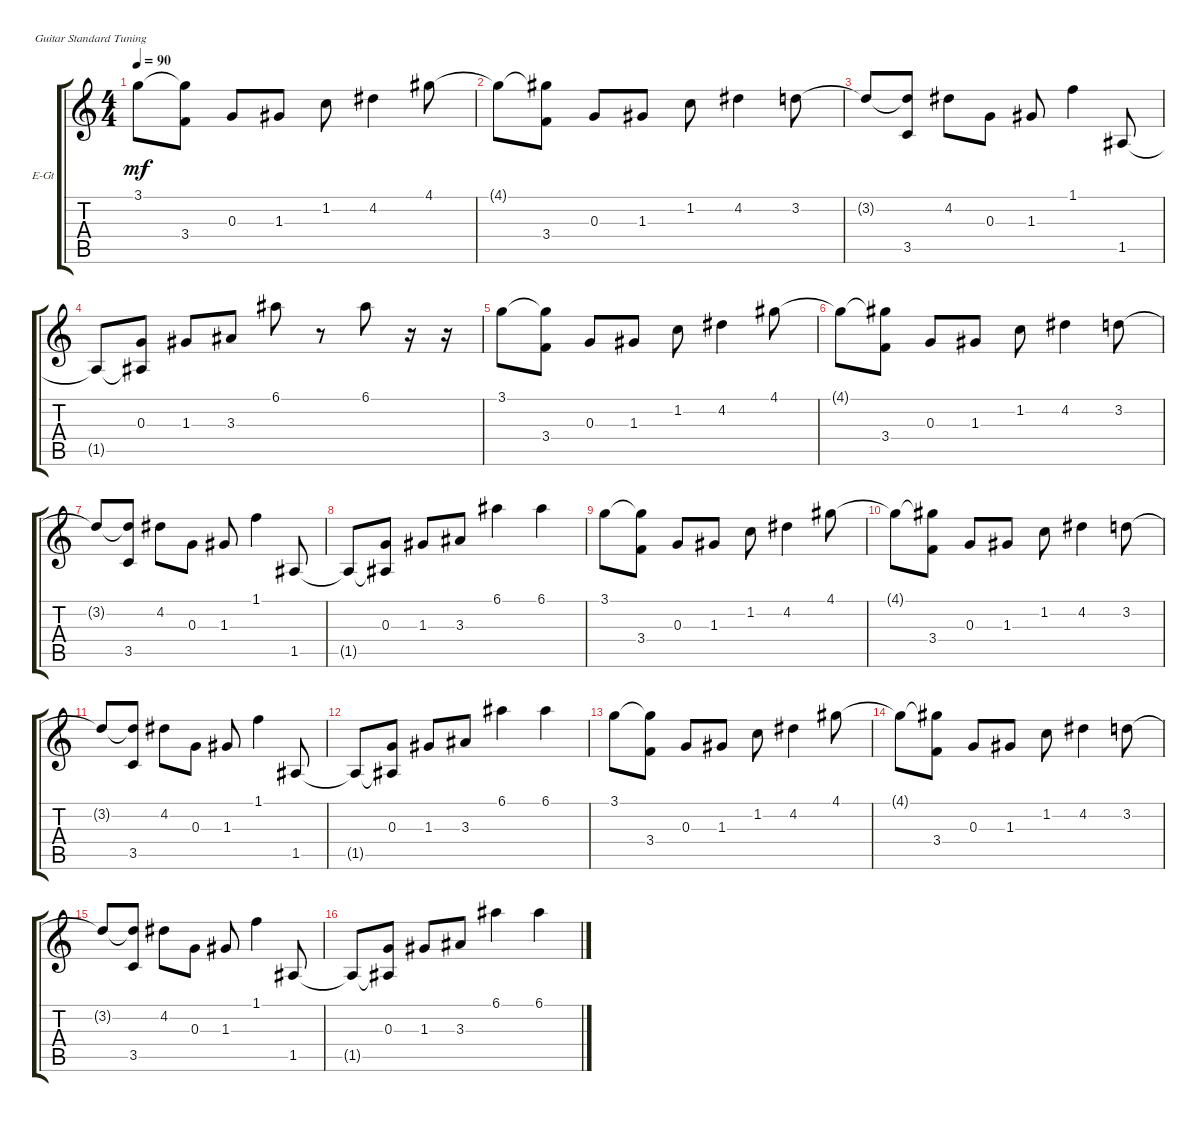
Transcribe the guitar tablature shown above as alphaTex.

\defaultSystemsLayout 4
\bracketExtendMode groupsimilarinstruments
\firstSystemTrackNameOrientation horizontal
\otherSystemsTrackNameOrientation horizontal
\track ("Electric Guitar" "E-Gt") {instrument electricguitarclean}
\staff {score tabs}
\tuning (E4 B3 G3 D3 A2 E2)
\ts (4 4)
\tempo 90
\clef g2
\ks c
3.1.8{dy mf instrument electricguitarclean} (3.1{t} 3.4).8 0.3.8 1.3.8 1.2.8 4.2.4 4.1.8 |
4.1{t}.8 (4.1{t} 3.4).8 0.3.8 1.3.8 1.2.8 4.2.4 3.2.8 |
3.2{t}.8 (3.2{t} 3.5).8 4.2.8 0.3.8 1.3.8 1.1.4 1.5.8 |
1.5{t}.8 (1.5{t} 0.3).8 1.3.8 3.3.8 6.1.8 r.8 6.1.8 r.16 r.16 |
3.1.8 (3.1{t} 3.4).8 0.3.8 1.3.8 1.2.8 4.2.4 4.1.8 |
4.1{t}.8 (4.1{t} 3.4).8 0.3.8 1.3.8 1.2.8 4.2.4 3.2.8 |
3.2{t}.8 (3.2{t} 3.5).8 4.2.8 0.3.8 1.3.8 1.1.4 1.5.8 |
1.5{t}.8 (1.5{t} 0.3).8 1.3.8 3.3.8 6.1.4 6.1.4 |
3.1.8 (3.1{t} 3.4).8 0.3.8 1.3.8 1.2.8 4.2.4 4.1.8 |
4.1{t}.8 (4.1{t} 3.4).8 0.3.8 1.3.8 1.2.8 4.2.4 3.2.8 |
3.2{t}.8 (3.2{t} 3.5).8 4.2.8 0.3.8 1.3.8 1.1.4 1.5.8 |
1.5{t}.8 (1.5{t} 0.3).8 1.3.8 3.3.8 6.1.4 6.1.4 |
3.1.8 (3.1{t} 3.4).8 0.3.8 1.3.8 1.2.8 4.2.4 4.1.8 |
4.1{t}.8 (4.1{t} 3.4).8 0.3.8 1.3.8 1.2.8 4.2.4 3.2.8 |
3.2{t}.8 (3.2{t} 3.5).8 4.2.8 0.3.8 1.3.8 1.1.4 1.5.8 |
1.5{t}.8 (1.5{t} 0.3).8 1.3.8 3.3.8 6.1.4 6.1.4
